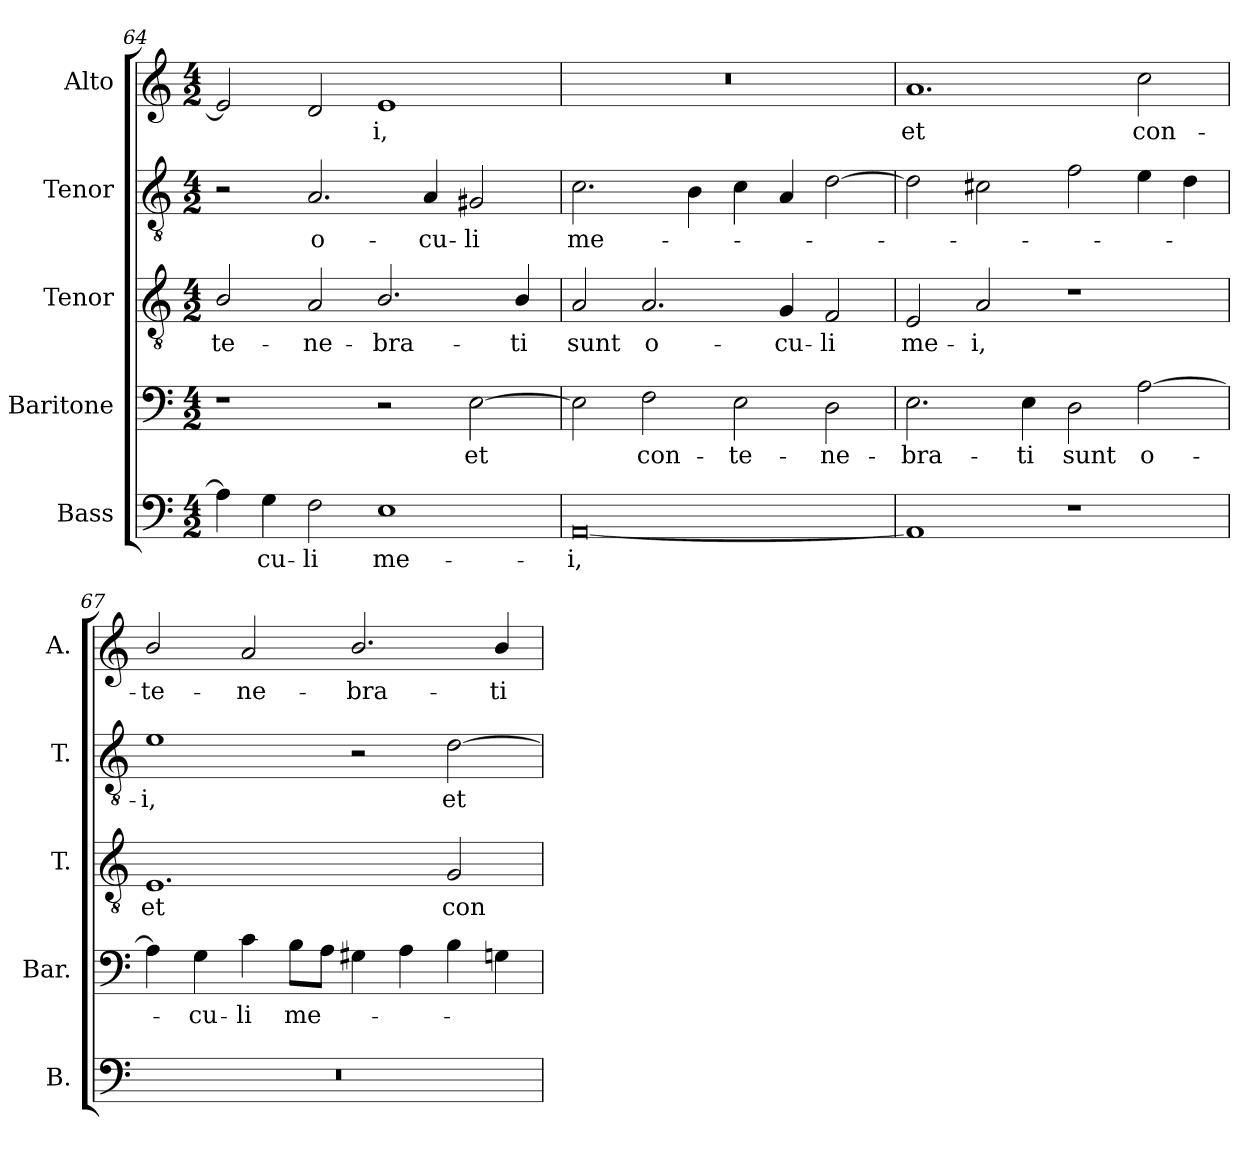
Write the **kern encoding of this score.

**kern	**text	**kern	**text	**kern	**text	**kern	**text	**kern	**text
*part5	*part5	*part4	*part4	*part3	*part3	*part2	*part2	*part1	*part1
*staff5	*staff5	*staff4	*staff4	*staff3	*staff3	*staff2	*staff2	*staff1	*staff1
*I"Bass	*	*I"Baritone	*	*I"Tenor	*	*I"Tenor	*	*I"Alto	*
*I'B.	*	*I'Bar.	*	*I'T.	*	*I'T.	*	*I'A.	*
!!LO:PB:g=z
*clefF4	*	*clefF4	*	*clefGv2	*	*clefGv2	*	*clefG2	*
*	*	*	*	*ITrd7c12	*	*ITrd7c12	*	*	*
*k[]	*	*k[]	*	*k[]	*	*k[]	*	*k[]	*
*C:	*	*C:	*	*C:	*	*C:	*	*C:	*
*M4/2	*	*M4/2	*	*M4/2	*	*M4/2	*	*M4/2	*
=64	=64	=64	=64	=64	=64	=64	=64	=64	=64
!	!	!	!	!	!LO:LY:b:color=#000000	!	!	!	!
4Ai\]	.	1r	.	2BBi/	-te-	2r	.	2ei/]	.
!	!LO:LY:b:color=#000000	!	!	!	!	!	!	!	!
4Gi\	-cu-	.	.	.	.	.	.	.	.
!	!LO:LY:b:color=#000000	!	!	!	!	!	!	!	!
!	!	!	!	!	!LO:LY:b:color=#000000	!	!	!	!
!	!	!	!	!	!	!	!LO:LY:b:color=#000000	!	!
2Fi\	-li	.	.	2AAi/	-ne-	2.AAi/	o-	2di/	.
!	!LO:LY:b:color=#000000	!	!	!	!	!	!	!	!
!	!	!	!	!	!LO:LY:b:color=#000000	!	!	!	!
!	!	!	!	!	!	!	!	!	!LO:LY:b:color=#000000
1Ei	me-	2r	.	2.BBi/	-bra-	.	.	1ei	-i,
!	!	!	!	!	!	!	!LO:LY:b:color=#000000	!	!
.	.	.	.	.	.	4AAi/	-cu-	.	.
!	!	!	!LO:LY:b:color=#000000	!	!	!	!	!	!
!	!	!	!	!	!	!	!LO:LY:b:color=#000000	!	!
.	.	[2Ei\	et	.	.	2GG#Xi/	-li	.	.
!	!	!	!	!	!LO:LY:b:color=#000000	!	!	!	!
.	.	.	.	4BBi/	-ti	.	.	.	.
=65	=65	=65	=65	=65	=65	=65	=65	=65	=65
!	!LO:LY:b:color=#000000	!	!	!	!	!	!	!	!
!	!	!	!	!	!LO:LY:b:color=#000000	!	!	!	!
!	!	!	!	!	!	!	!LO:LY:b:color=#000000	!LO:N:vis=1	!
[0AAi	-i,	2Ei\]	.	2AAi/	sunt	2.Ci\	me-	0r	.
!	!	!	!LO:LY:b:color=#000000	!	!	!	!	!	!
!	!	!	!	!	!LO:LY:b:color=#000000	!	!	!	!
.	.	2Fi\	con-	2.AAi/	o-	.	.	.	.
.	.	.	.	.	.	4BBi\	.	.	.
!	!	!	!LO:LY:b:color=#000000	!	!	!	!	!	!
.	.	2Ei\	-te-	.	.	4Ci\	.	.	.
!	!	!	!	!	!LO:LY:b:color=#000000	!	!	!	!
.	.	.	.	4GGi/	-cu-	4AAi/	.	.	.
!	!	!	!LO:LY:b:color=#000000	!	!	!	!	!	!
!	!	!	!	!	!LO:LY:b:color=#000000	!	!	!	!
.	.	2Di\	-ne-	2FFi/	-li	[2Di\	.	.	.
=66	=66	=66	=66	=66	=66	=66	=66	=66	=66
!	!	!	!LO:LY:b:color=#000000	!	!	!	!	!	!
!	!	!	!	!	!LO:LY:b:color=#000000	!	!	!	!
!	!	!	!	!	!	!	!	!	!LO:LY:b:color=#000000
1AAi]	.	2.Ei\	-bra-	2EEi/	me-	2Di\]	.	1.ai	et
!	!	!	!	!	!LO:LY:b:color=#000000	!	!	!	!
.	.	.	.	2AAi/	-i,	2C#Xi\	.	.	.
!	!	!	!LO:LY:b:color=#000000	!	!	!	!	!	!
.	.	4Ei\	-ti	.	.	.	.	.	.
!	!	!	!LO:LY:b:color=#000000	!	!	!	!	!	!
1r	.	2Di\	sunt	1r	.	2Fi\	.	.	.
!	!	!	!LO:LY:b:color=#000000	!	!	!	!	!	!
!	!	!	!	!	!	!	!	!	!LO:LY:b:color=#000000
.	.	[2Ai\	o-	.	.	4Ei\	.	2cci\	con-
.	.	.	.	.	.	4Di\	.	.	.
=67	=67	=67	=67	=67	=67	=67	=67	=67	=67
!LO:N:vis=1	!	!	!	!	!	!	!	!	!
!	!	!	!	!	!LO:LY:b:color=#000000	!	!	!	!
!	!	!	!	!	!	!	!LO:LY:b:color=#000000	!	!
!	!	!	!	!	!	!	!	!	!LO:LY:b:color=#000000
0r	.	4Ai\]	.	1.EEi	et	1Ei	-i,	2bi/	-te-
!	!	!	!LO:LY:b:color=#000000	!	!	!	!	!	!
.	.	4Gi\	-cu-	.	.	.	.	.	.
!	!	!	!LO:LY:b:color=#000000	!	!	!	!	!	!
!	!	!	!	!	!	!	!	!	!LO:LY:b:color=#000000
.	.	4ci\	-li	.	.	.	.	2ai/	-ne-
!	!	!	!LO:LY:b:color=#000000	!	!	!	!	!	!
.	.	8Bi\L	me-	.	.	.	.	.	.
.	.	8Ai\J	.	.	.	.	.	.	.
!	!	!	!	!	!	!	!	!	!LO:LY:b:color=#000000
.	.	4G#Xi\	.	.	.	2r	.	2.bi/	-bra-
.	.	4Ai\	.	.	.	.	.	.	.
!	!	!	!	!	!LO:LY:b:color=#000000	!	!	!	!
!	!	!	!	!	!	!	!LO:LY:b:color=#000000	!	!
.	.	4Bi\	.	2GGi/	con-	[2Di\	et	.	.
!	!	!	!	!	!	!	!	!	!LO:LY:b:color=#000000
.	.	4Gni\	.	.	.	.	.	4bi/	-ti
=	=	=	=	=	=	=	=	=	=
*-	*-	*-	*-	*-	*-	*-	*-	*-	*-
